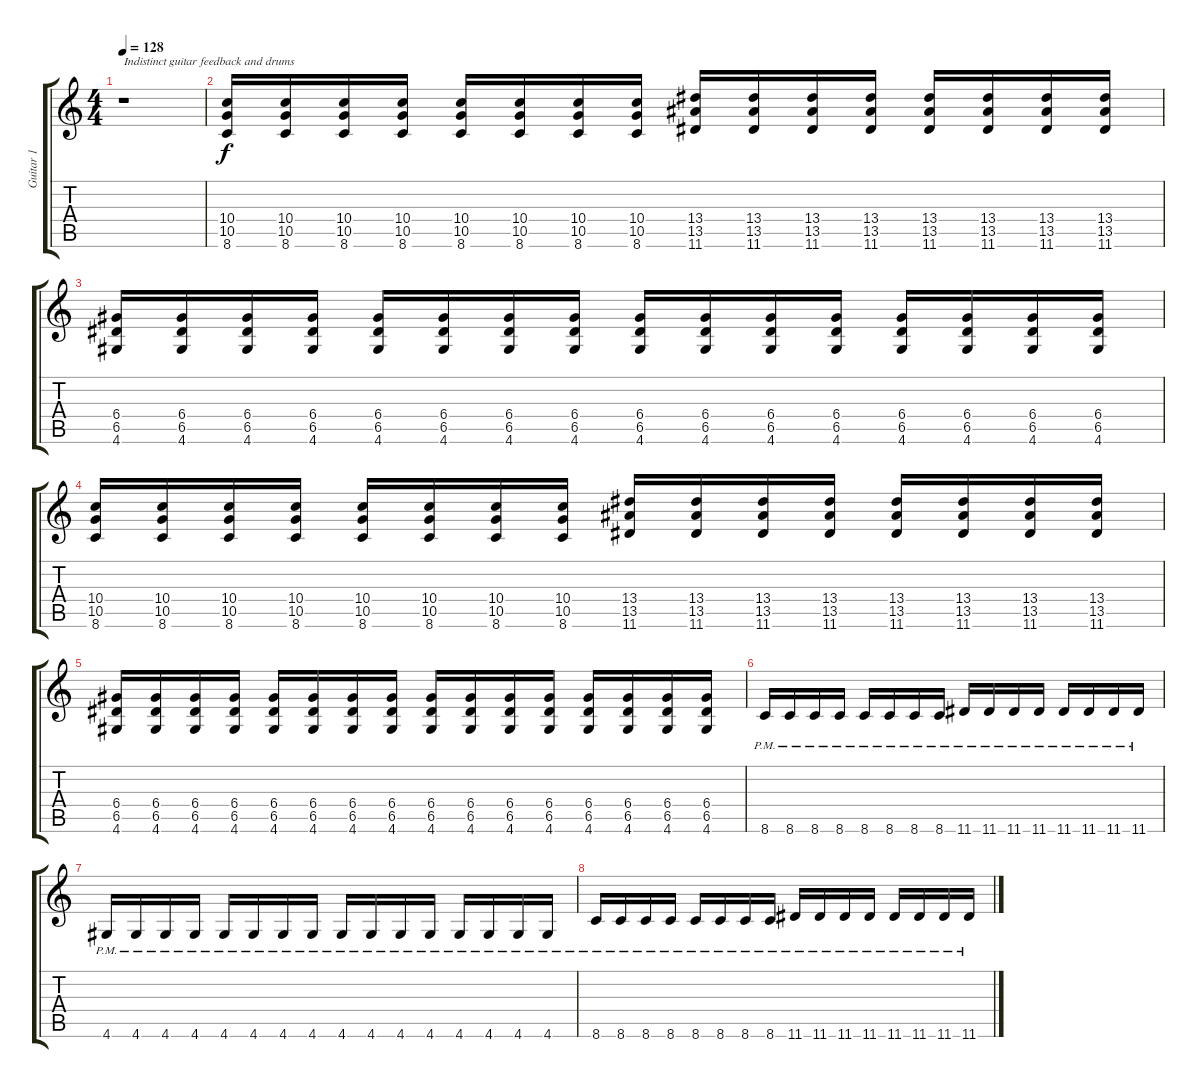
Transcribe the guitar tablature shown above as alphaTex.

\track ("Guitar 1" "Guitar 1") {instrument distortionguitar}
\staff {score tabs}
\tuning (E4 B3 G3 D3 A2 E2) {hide}
\ts (4 4)
\tempo 128
\clef g2
\ks c
r.1{txt "Indistinct guitar feedback and drums" dy f instrument distortionguitar} |
(10.4 10.5 8.6).16 (10.4 10.5 8.6).16 (10.4 10.5 8.6).16 (10.4 10.5 8.6).16 (10.4 10.5 8.6).16 (10.4 10.5 8.6).16 (10.4 10.5 8.6).16 (10.4 10.5 8.6).16 (13.4 13.5 11.6).16 (13.4 13.5 11.6).16 (13.4 13.5 11.6).16 (13.4 13.5 11.6).16 (13.4 13.5 11.6).16 (13.4 13.5 11.6).16 (13.4 13.5 11.6).16 (13.4 13.5 11.6).16 |
(6.4 6.5 4.6).16 (6.4 6.5 4.6).16 (6.4 6.5 4.6).16 (6.4 6.5 4.6).16 (6.4 6.5 4.6).16 (6.4 6.5 4.6).16 (6.4 6.5 4.6).16 (6.4 6.5 4.6).16 (6.4 6.5 4.6).16 (6.4 6.5 4.6).16 (6.4 6.5 4.6).16 (6.4 6.5 4.6).16 (6.4 6.5 4.6).16 (6.4 6.5 4.6).16 (6.4 6.5 4.6).16 (6.4 6.5 4.6).16 |
(10.4 10.5 8.6).16 (10.4 10.5 8.6).16 (10.4 10.5 8.6).16 (10.4 10.5 8.6).16 (10.4 10.5 8.6).16 (10.4 10.5 8.6).16 (10.4 10.5 8.6).16 (10.4 10.5 8.6).16 (13.4 13.5 11.6).16 (13.4 13.5 11.6).16 (13.4 13.5 11.6).16 (13.4 13.5 11.6).16 (13.4 13.5 11.6).16 (13.4 13.5 11.6).16 (13.4 13.5 11.6).16 (13.4 13.5 11.6).16 |
(6.4 6.5 4.6).16 (6.4 6.5 4.6).16 (6.4 6.5 4.6).16 (6.4 6.5 4.6).16 (6.4 6.5 4.6).16 (6.4 6.5 4.6).16 (6.4 6.5 4.6).16 (6.4 6.5 4.6).16 (6.4 6.5 4.6).16 (6.4 6.5 4.6).16 (6.4 6.5 4.6).16 (6.4 6.5 4.6).16 (6.4 6.5 4.6).16 (6.4 6.5 4.6).16 (6.4 6.5 4.6).16 (6.4 6.5 4.6).16 |
8.6{pm}.16 8.6{pm}.16 8.6{pm}.16 8.6{pm}.16 8.6{pm}.16 8.6{pm}.16 8.6{pm}.16 8.6{pm}.16 11.6{pm}.16 11.6{pm}.16 11.6{pm}.16 11.6{pm}.16 11.6{pm}.16 11.6{pm}.16 11.6{pm}.16 11.6{pm}.16 |
4.6{pm}.16 4.6{pm}.16 4.6{pm}.16 4.6{pm}.16 4.6{pm}.16 4.6{pm}.16 4.6{pm}.16 4.6{pm}.16 4.6{pm}.16 4.6{pm}.16 4.6{pm}.16 4.6{pm}.16 4.6{pm}.16 4.6{pm}.16 4.6{pm}.16 4.6{pm}.16 |
8.6{pm}.16 8.6{pm}.16 8.6{pm}.16 8.6{pm}.16 8.6{pm}.16 8.6{pm}.16 8.6{pm}.16 8.6{pm}.16 11.6{pm}.16 11.6{pm}.16 11.6{pm}.16 11.6{pm}.16 11.6{pm}.16 11.6{pm}.16 11.6{pm}.16 11.6{pm}.16
